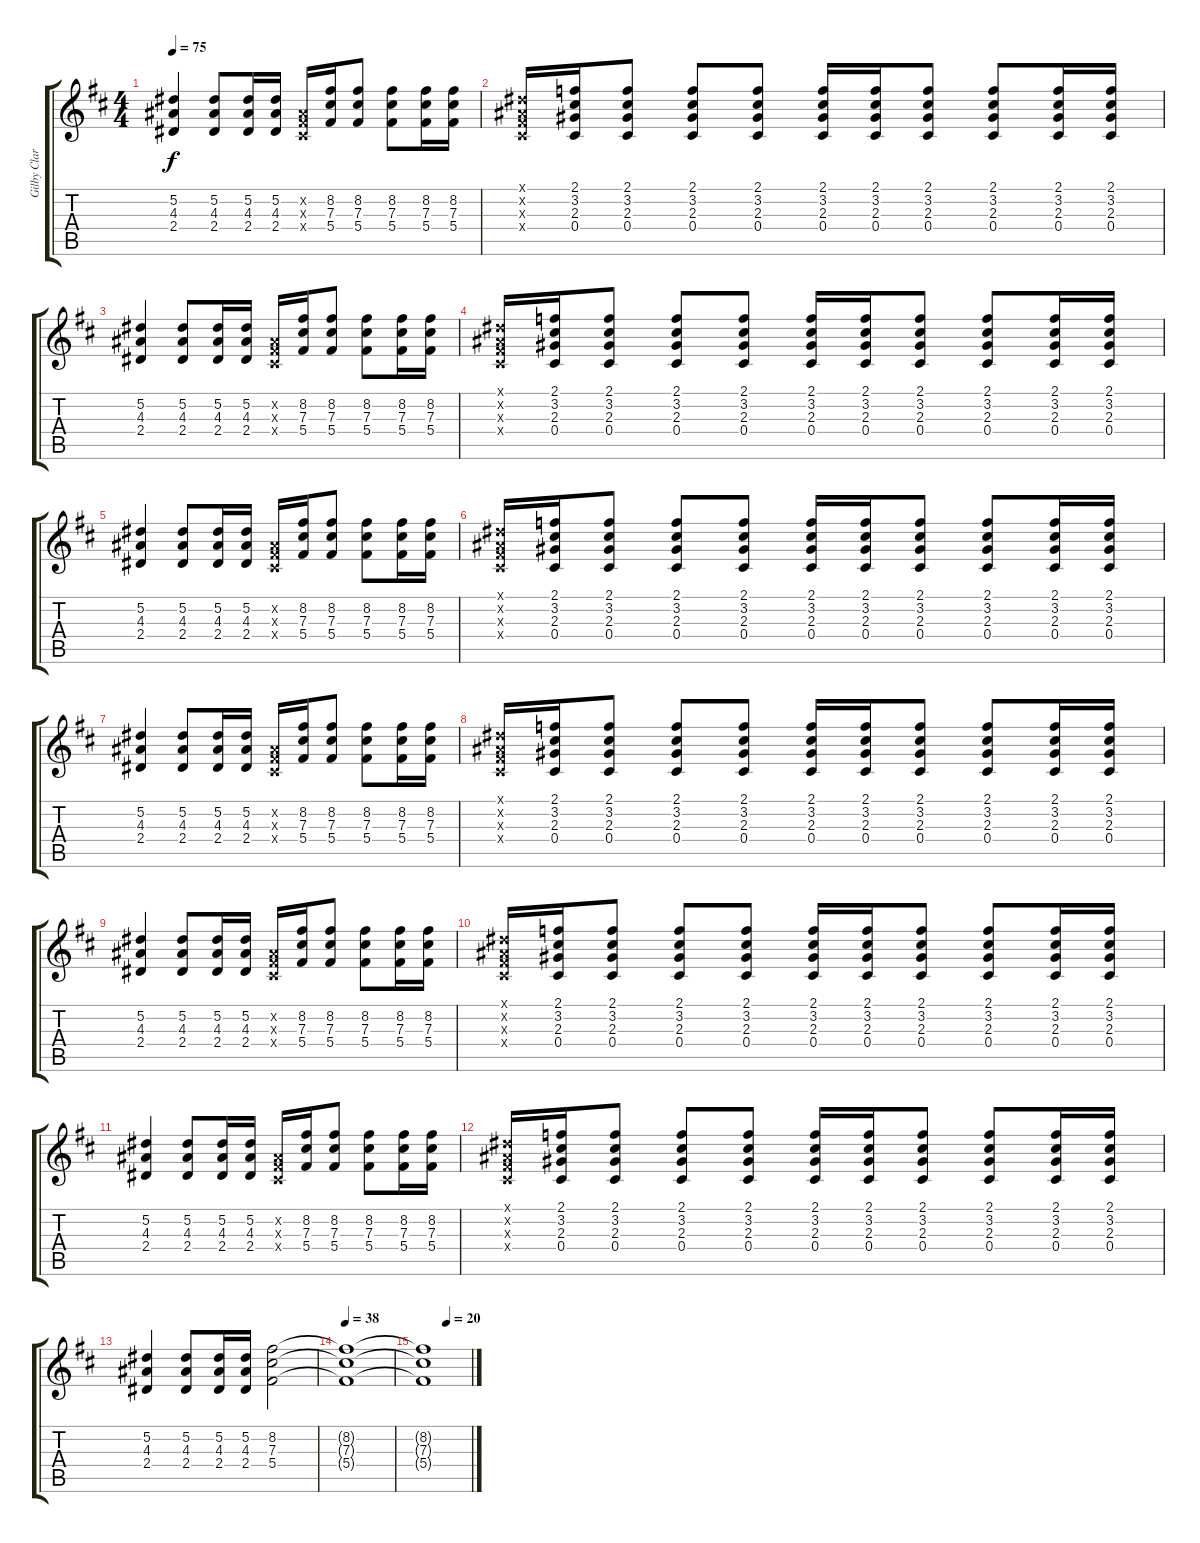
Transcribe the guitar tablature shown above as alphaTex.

\track ("Gilby Clarke - Rhytm Guitar" "Gilby Clar") {instrument distortionguitar}
\staff {score tabs}
\tuning (Eb4 Bb3 Gb3 Db3 Ab2 Eb2) {hide}
\ts (4 4)
\tempo 75
\clef g2
\ks d
(5.2 4.3 2.4).4{dy f} (5.2 4.3 2.4).8 (5.2 4.3 2.4).16 (5.2 4.3 2.4).16 (0.2{x} 0.3{x} 0.4{x}).16 (8.2 7.3 5.4).16 (8.2 7.3 5.4).8 (8.2 7.3 5.4).8 (8.2 7.3 5.4).16 (8.2 7.3 5.4).16 |
(0.1{x} 0.2{x} 0.3{x} 0.4{x}).16 (2.1 3.2 2.3 0.4).16 (2.1 3.2 2.3 0.4).8 (2.1 3.2 2.3 0.4).8 (2.1 3.2 2.3 0.4).8 (2.1 3.2 2.3 0.4).16 (2.1 3.2 2.3 0.4).16 (2.1 3.2 2.3 0.4).8 (2.1 3.2 2.3 0.4).8 (2.1 3.2 2.3 0.4).16 (2.1 3.2 2.3 0.4).16 |
(5.2 4.3 2.4).4 (5.2 4.3 2.4).8 (5.2 4.3 2.4).16 (5.2 4.3 2.4).16 (0.2{x} 0.3{x} 0.4{x}).16 (8.2 7.3 5.4).16 (8.2 7.3 5.4).8 (8.2 7.3 5.4).8 (8.2 7.3 5.4).16 (8.2 7.3 5.4).16 |
(0.1{x} 0.2{x} 0.3{x} 0.4{x}).16 (2.1 3.2 2.3 0.4).16 (2.1 3.2 2.3 0.4).8 (2.1 3.2 2.3 0.4).8 (2.1 3.2 2.3 0.4).8 (2.1 3.2 2.3 0.4).16 (2.1 3.2 2.3 0.4).16 (2.1 3.2 2.3 0.4).8 (2.1 3.2 2.3 0.4).8 (2.1 3.2 2.3 0.4).16 (2.1 3.2 2.3 0.4).16 |
(5.2 4.3 2.4).4 (5.2 4.3 2.4).8 (5.2 4.3 2.4).16 (5.2 4.3 2.4).16 (0.2{x} 0.3{x} 0.4{x}).16 (8.2 7.3 5.4).16 (8.2 7.3 5.4).8 (8.2 7.3 5.4).8 (8.2 7.3 5.4).16 (8.2 7.3 5.4).16 |
(0.1{x} 0.2{x} 0.3{x} 0.4{x}).16 (2.1 3.2 2.3 0.4).16 (2.1 3.2 2.3 0.4).8 (2.1 3.2 2.3 0.4).8 (2.1 3.2 2.3 0.4).8 (2.1 3.2 2.3 0.4).16 (2.1 3.2 2.3 0.4).16 (2.1 3.2 2.3 0.4).8 (2.1 3.2 2.3 0.4).8 (2.1 3.2 2.3 0.4).16 (2.1 3.2 2.3 0.4).16 |
(5.2 4.3 2.4).4 (5.2 4.3 2.4).8 (5.2 4.3 2.4).16 (5.2 4.3 2.4).16 (0.2{x} 0.3{x} 0.4{x}).16 (8.2 7.3 5.4).16 (8.2 7.3 5.4).8 (8.2 7.3 5.4).8 (8.2 7.3 5.4).16 (8.2 7.3 5.4).16 |
(0.1{x} 0.2{x} 0.3{x} 0.4{x}).16 (2.1 3.2 2.3 0.4).16 (2.1 3.2 2.3 0.4).8 (2.1 3.2 2.3 0.4).8 (2.1 3.2 2.3 0.4).8 (2.1 3.2 2.3 0.4).16 (2.1 3.2 2.3 0.4).16 (2.1 3.2 2.3 0.4).8 (2.1 3.2 2.3 0.4).8 (2.1 3.2 2.3 0.4).16 (2.1 3.2 2.3 0.4).16 |
(5.2 4.3 2.4).4 (5.2 4.3 2.4).8 (5.2 4.3 2.4).16 (5.2 4.3 2.4).16 (0.2{x} 0.3{x} 0.4{x}).16 (8.2 7.3 5.4).16 (8.2 7.3 5.4).8 (8.2 7.3 5.4).8 (8.2 7.3 5.4).16 (8.2 7.3 5.4).16 |
(0.1{x} 0.2{x} 0.3{x} 0.4{x}).16 (2.1 3.2 2.3 0.4).16 (2.1 3.2 2.3 0.4).8 (2.1 3.2 2.3 0.4).8 (2.1 3.2 2.3 0.4).8 (2.1 3.2 2.3 0.4).16 (2.1 3.2 2.3 0.4).16 (2.1 3.2 2.3 0.4).8 (2.1 3.2 2.3 0.4).8 (2.1 3.2 2.3 0.4).16 (2.1 3.2 2.3 0.4).16 |
(5.2 4.3 2.4).4 (5.2 4.3 2.4).8 (5.2 4.3 2.4).16 (5.2 4.3 2.4).16 (0.2{x} 0.3{x} 0.4{x}).16 (8.2 7.3 5.4).16 (8.2 7.3 5.4).8 (8.2 7.3 5.4).8 (8.2 7.3 5.4).16 (8.2 7.3 5.4).16 |
(0.1{x} 0.2{x} 0.3{x} 0.4{x}).16 (2.1 3.2 2.3 0.4).16 (2.1 3.2 2.3 0.4).8 (2.1 3.2 2.3 0.4).8 (2.1 3.2 2.3 0.4).8 (2.1 3.2 2.3 0.4).16 (2.1 3.2 2.3 0.4).16 (2.1 3.2 2.3 0.4).8 (2.1 3.2 2.3 0.4).8 (2.1 3.2 2.3 0.4).16 (2.1 3.2 2.3 0.4).16 |
(5.2 4.3 2.4).4 (5.2 4.3 2.4).8 (5.2 4.3 2.4).16 (5.2 4.3 2.4).16 (8.2 7.3 5.4).2 |
\tempo 38
(8.2{t} 7.3{t} 5.4{t}).1 |
\tempo (20 0.5)
(8.2{t} 7.3{t} 5.4{t}).1{volume 0}
